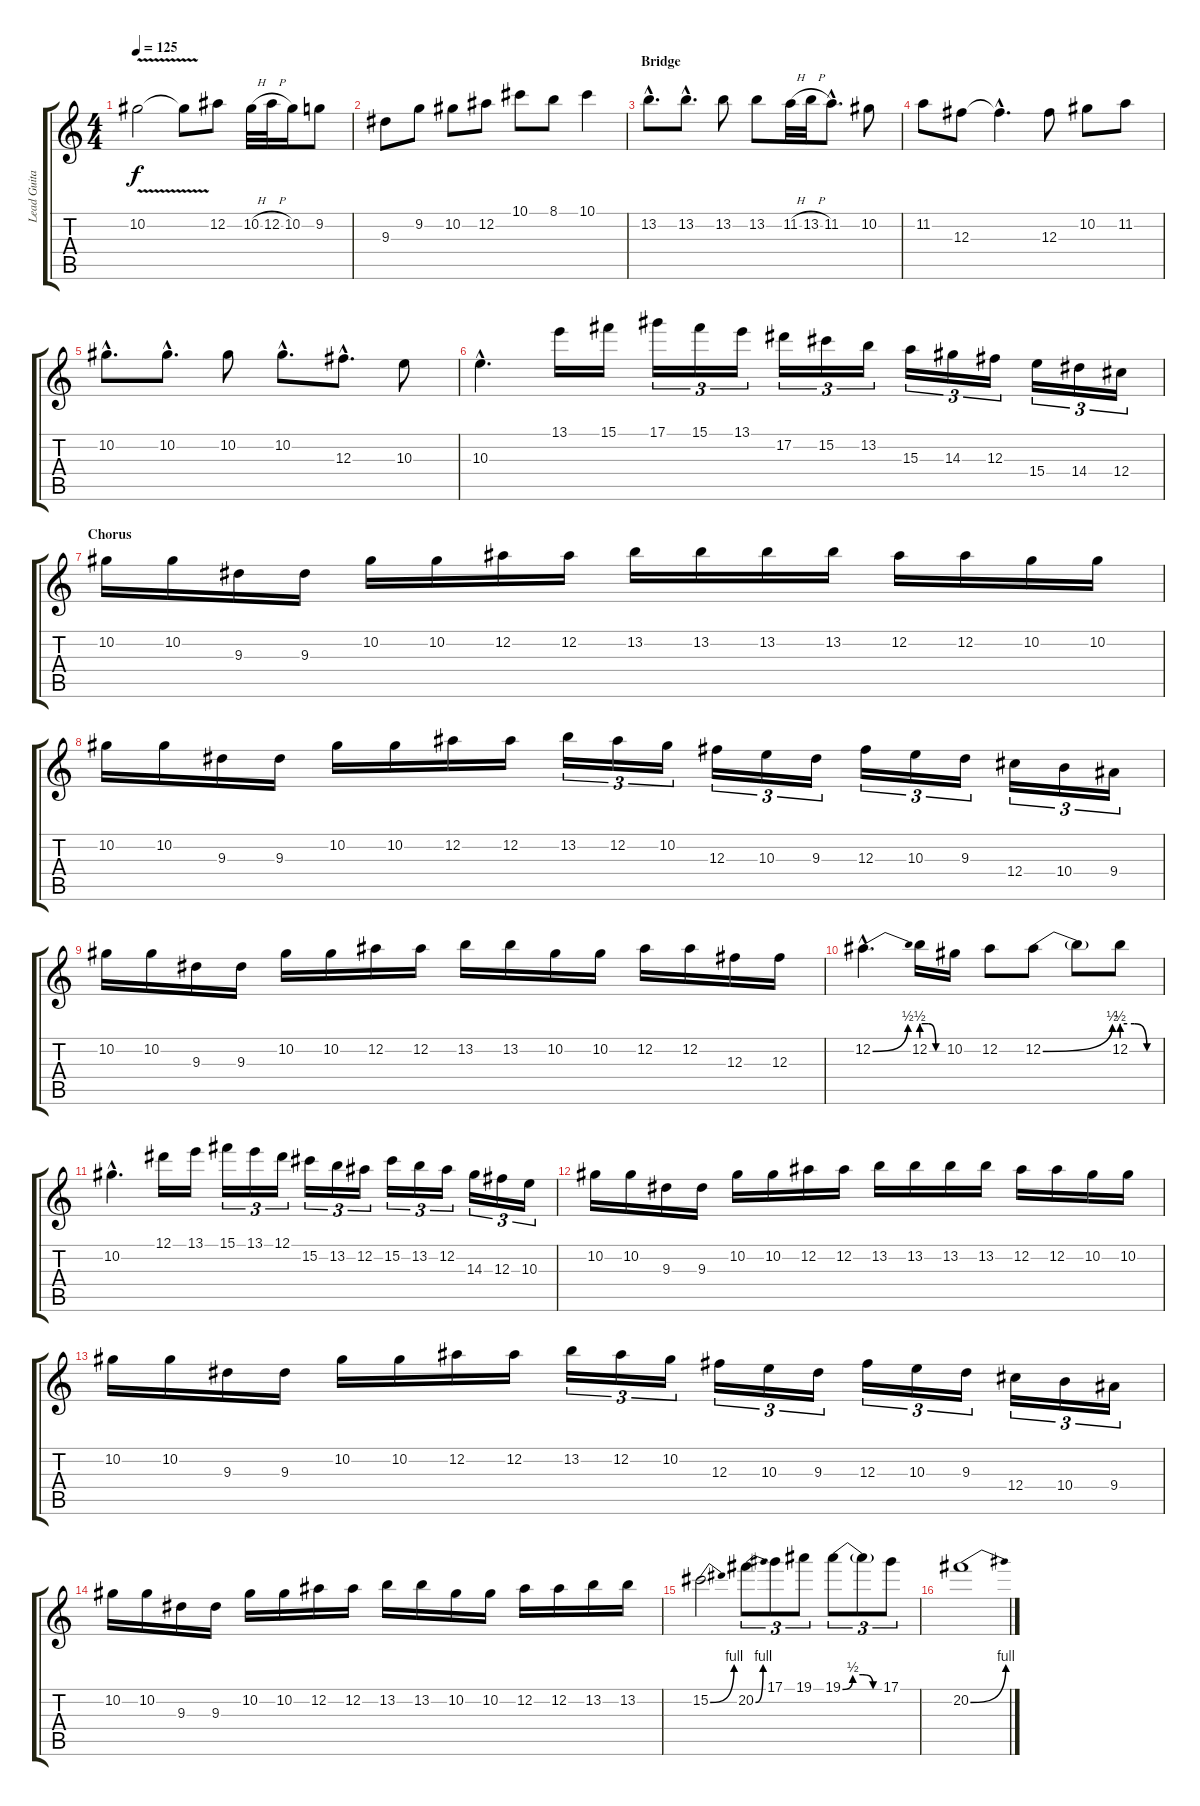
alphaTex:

\track ("Lead Guitar" "Lead Guita") {instrument distortionguitar}
\staff {score tabs}
\tuning (Eb4 Bb3 Gb3 Db3 Ab2 Eb2) {hide}
\ts (4 4)
\tempo 125
\clef g2
\ks c
10.2{v}.2{dy f} 10.2{t}.8 12.2.8 10.2{h}.32 12.2{h}.32 10.2.16 9.2.8 |
9.3.8 9.2.8 10.2.8 12.2.8 10.1.8 8.1.8 10.1.4 |
\section ("" "Bridge")
13.2{hac}.8{d} 13.2{hac}.8{d} 13.2.8 13.2.8 11.2{h}.32 13.2{h}.32 11.2{hac}.8{d} 10.2.8 |
11.2.8 12.3.8 12.3{hac t}.4{d} 12.3.8 10.2.8 11.2.8 |
10.2{hac}.8{d} 10.2{hac}.8{d} 10.2.8 10.2{hac}.8{d} 12.3{hac}.8{d} 10.3.8 |
10.3{hac}.4{d} 13.1.16 15.1.16 17.1.16{tu (3 2)} 15.1.16{tu (3 2)} 13.1.16{tu (3 2)} 17.2.16{tu (3 2)} 15.2.16{tu (3 2)} 13.2.16{tu (3 2)} 15.3.16{tu (3 2)} 14.3.16{tu (3 2)} 12.3.16{tu (3 2)} 15.4.16{tu (3 2)} 14.4.16{tu (3 2)} 12.4.16{tu (3 2)} |
\section ("" "Chorus")
10.2.16 10.2.16 9.3.16 9.3.16 10.2.16 10.2.16 12.2.16 12.2.16 13.2.16 13.2.16 13.2.16 13.2.16 12.2.16 12.2.16 10.2.16 10.2.16 |
10.2.16 10.2.16 9.3.16 9.3.16 10.2.16 10.2.16 12.2.16 12.2.16 13.2.16{tu (3 2)} 12.2.16{tu (3 2)} 10.2.16{tu (3 2)} 12.3.16{tu (3 2)} 10.3.16{tu (3 2)} 9.3.16{tu (3 2)} 12.3.16{tu (3 2)} 10.3.16{tu (3 2)} 9.3.16{tu (3 2)} 12.4.16{tu (3 2)} 10.4.16{tu (3 2)} 9.4.16{tu (3 2)} |
10.2.16 10.2.16 9.3.16 9.3.16 10.2.16 10.2.16 12.2.16 12.2.16 13.2.16 13.2.16 10.2.16 10.2.16 12.2.16 12.2.16 12.3.16 12.3.16 |
12.2{be (bend 0 0 60 2) hac}.4{d} 12.2{be (custom 0 2 20 2 40 0 60 0)}.16 10.2.16 12.2.8 12.2{be (bend 0 0 60 2)}.8 12.2{t}.8 12.2{be (custom 0 2 20 2 40 0 60 0)}.8 |
10.2{hac}.4{d} 12.1.16 13.1.16 15.1.16{tu (3 2)} 13.1.16{tu (3 2)} 12.1.16{tu (3 2)} 15.2.16{tu (3 2)} 13.2.16{tu (3 2)} 12.2.16{tu (3 2)} 15.2.16{tu (3 2)} 13.2.16{tu (3 2)} 12.2.16{tu (3 2)} 14.3.16{tu (3 2)} 12.3.16{tu (3 2)} 10.3.16{tu (3 2)} |
10.2.16 10.2.16 9.3.16 9.3.16 10.2.16 10.2.16 12.2.16 12.2.16 13.2.16 13.2.16 13.2.16 13.2.16 12.2.16 12.2.16 10.2.16 10.2.16 |
10.2.16 10.2.16 9.3.16 9.3.16 10.2.16 10.2.16 12.2.16 12.2.16 13.2.16{tu (3 2)} 12.2.16{tu (3 2)} 10.2.16{tu (3 2)} 12.3.16{tu (3 2)} 10.3.16{tu (3 2)} 9.3.16{tu (3 2)} 12.3.16{tu (3 2)} 10.3.16{tu (3 2)} 9.3.16{tu (3 2)} 12.4.16{tu (3 2)} 10.4.16{tu (3 2)} 9.4.16{tu (3 2)} |
10.2.16 10.2.16 9.3.16 9.3.16 10.2.16 10.2.16 12.2.16 12.2.16 13.2.16 13.2.16 10.2.16 10.2.16 12.2.16 12.2.16 13.2.16 13.2.16 |
15.2{be (bend 0 0 60 4)}.2 20.2{be (bend 0 0 60 4)}.8{tu (3 2)} 17.1.8{tu (3 2)} 19.1.8{tu (3 2)} 19.1{be (custom 0 0 15 2 30 2 45 0 60 0)}.8{tu (3 2)} 19.1{t}.8{tu (3 2)} 17.1.8{tu (3 2)} |
20.2{be (bend 0 0 60 4)}.1
